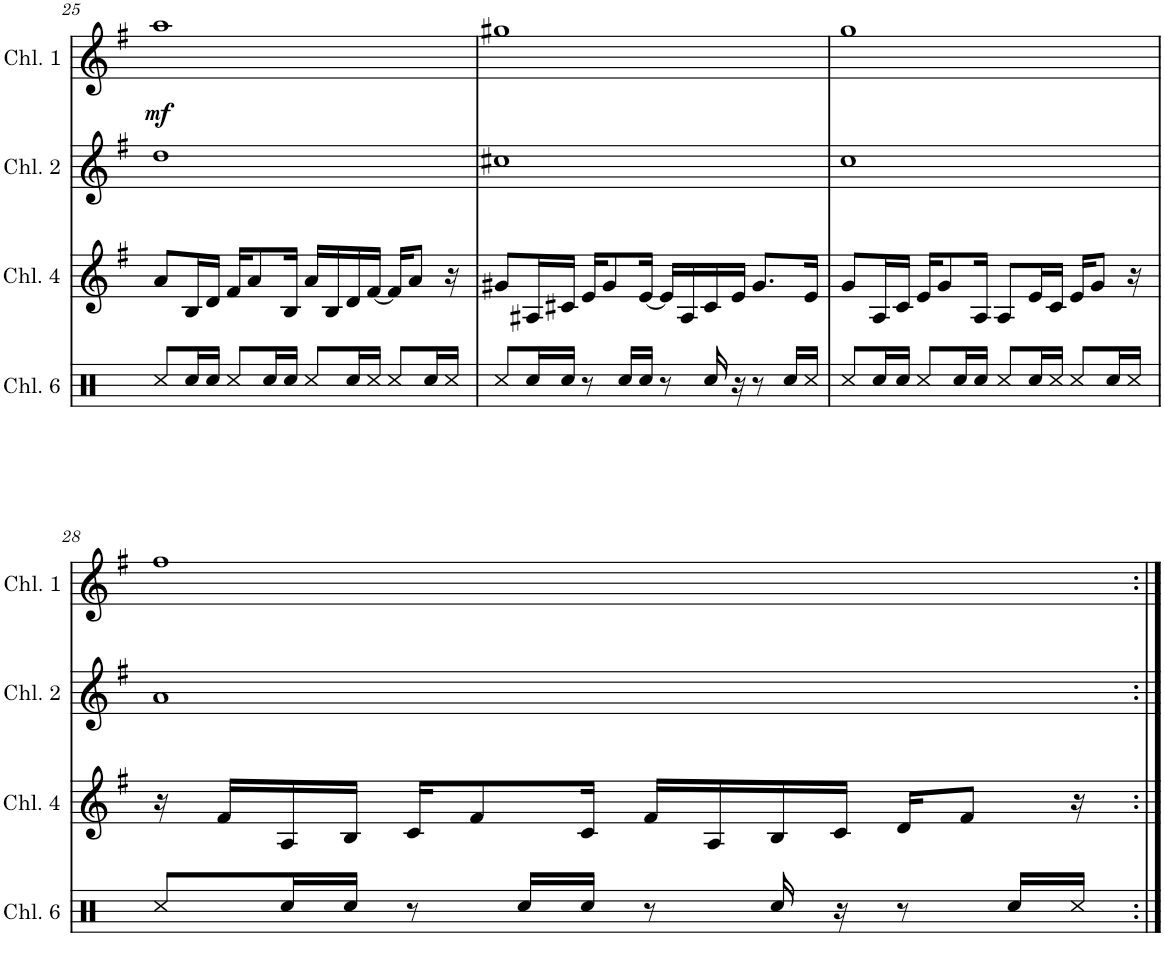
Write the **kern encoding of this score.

**kern	**kern	**kern	**kern	**dynam
*part4	*part3	*part2	*part1	*part1
*staff4	*staff3	*staff2	*staff1	*staff1
*I"Channel 6	*I"Channel 4	*I"Channel 0	*I"Channel 1	*
*I'Chl. 6	*I'Chl. 4	*I'Chl. 2	*I'Chl. 1	*
!!LO:PB:g=z
*clefX	*clefG2	*clefG2	*clefG2	*
*k[]	*k[f#]	*k[f#]	*k[f#]	*
*M4/4	*M4/4	*M4/4	*M4/4	*
*met(c)	*met(c)	*met(c)	*met(c)	*
=25	=25	=25	=25	=25
!	!	!	!	!LO:DY:b
8Rcc/L	8a/L	1dd	1aa	mf
16Rcc/L	16B/L	.	.	.
16Rcc/JJ	16d/JJ	.	.	.
8Rcc/L	16f#/KL	.	.	.
.	8a/	.	.	.
16Rcc/L	.	.	.	.
16Rcc/JJ	16B/Jk	.	.	.
8Rcc/L	16a/LL	.	.	.
.	16B/	.	.	.
16Rcc/L	16d/	.	.	.
16Rcc/JJ	[16f#/JJ	.	.	.
8Rcc/L	16f#/KL]	.	.	.
.	8a/J	.	.	.
16Rcc/L	.	.	.	.
16Rcc/JJ	16r	.	.	.
=26	=26	=26	=26	=26
8Rcc/L	8g#X/L	1cc#X	1gg#X	.
16Rcc/L	16A#X/L	.	.	.
16Rcc/JJ	16c#X/JJ	.	.	.
8r	16e/KL	.	.	.
.	8g#/	.	.	.
16Rcc/LL	.	.	.	.
16Rcc/JJ	[16e/Jk	.	.	.
8r	16e/LL]	.	.	.
.	16A#/	.	.	.
16Rcc/	16c#/	.	.	.
16r	16e/JJ	.	.	.
8r	8.g#/L	.	.	.
16Rcc/LL	.	.	.	.
16Rcc/JJ	16e/Jk	.	.	.
=27	=27	=27	=27	=27
8Rcc/L	8g/L	1cc	1gg	.
16Rcc/L	16A/L	.	.	.
16Rcc/JJ	16c/JJ	.	.	.
8Rcc/L	16e/KL	.	.	.
.	8g/	.	.	.
16Rcc/L	.	.	.	.
16Rcc/JJ	16A/Jk	.	.	.
8Rcc/L	8A/L	.	.	.
16Rcc/L	16e/L	.	.	.
16Rcc/JJ	16c/JJ	.	.	.
8Rcc/L	16e/KL	.	.	.
.	8g/J	.	.	.
16Rcc/L	.	.	.	.
16Rcc/JJ	16r	.	.	.
!!LO:LB:g=z
=28	=28	=28	=28	=28
8Rcc/L	16r	1a	1ff#	.
.	16f#/LL	.	.	.
16Rcc/L	16A/	.	.	.
16Rcc/JJ	16B/JJ	.	.	.
8r	16c/KL	.	.	.
.	8f#/	.	.	.
16Rcc/LL	.	.	.	.
16Rcc/JJ	16c/Jk	.	.	.
8r	16f#/LL	.	.	.
.	16A/	.	.	.
16Rcc/	16B/	.	.	.
16r	16c/JJ	.	.	.
8r	16d/KL	.	.	.
.	8f#/J	.	.	.
16Rcc/LL	.	.	.	.
16Rcc/JJ	16r	.	.	.
=:|!	=:|!	=:|!	=:|!	=:|!
*-	*-	*-	*-	*-
